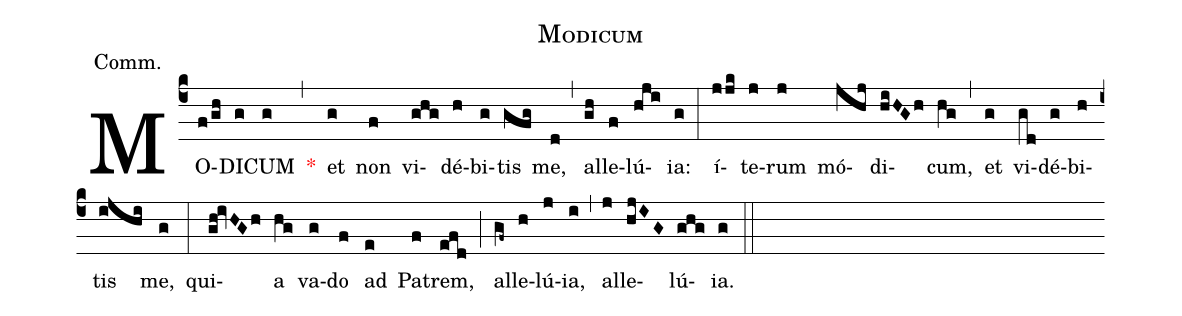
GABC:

name:Modicum;
annotation:Comm.;
mode:VIII.;
office-part:Communion;
%%
(c4) MO(f/gh)DI(g)CUM(g) <v>\red{*}</v>(,) et(g) non(f) vi(ghg)dé(h)bi(g)tis(gfg) me,(d) (,) al(gh)le(f)lú(hji)ia:(g) (:) í(jjk)te(j)rum(j) mó(jhj)di(hiHGh)cum,(hg) (,) et(g) vi(gd)dé(g)bi(h)tis(ijhi) me,(g) (:) qui(gh!ivHGh)a(hg) va(g)do(f) ad(e) Pa(f)trem,(efd) (;) al(gf~)le(h)lú(j)ia,(i) (,) al(j)le(hjIG)lú(ghg)ia.(g) (::)
